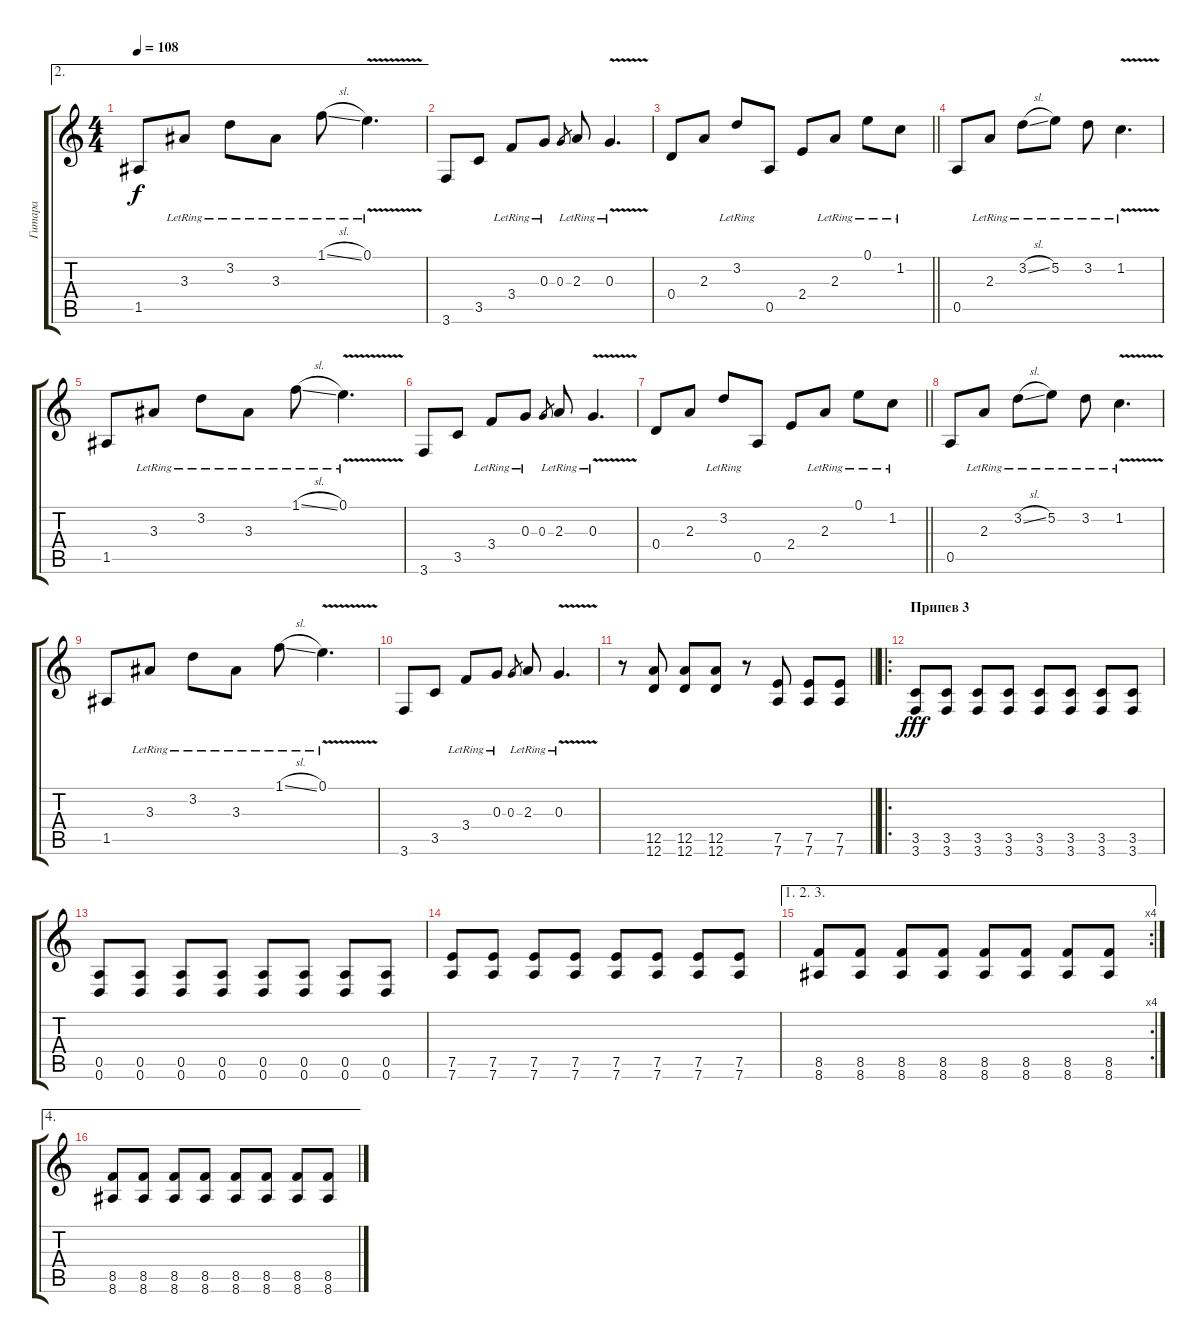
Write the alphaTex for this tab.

\track ("Гитара" "Гитара") {instrument electricguitarjazz}
\staff {score tabs}
\tuning (E4 B3 G3 D3 A2 D2) {hide}
\ae 2
\ts (4 4)
\tempo 108
\clef g2
\ks c
1.5.8{dy f} 3.3{lr}.8 3.2{lr}.8 3.3{lr}.8 1.1{sl lr}.8 0.1{v lr}.4{d} |
3.6.8 3.5.8 3.4{lr}.8 0.3{lr}.8 0.3.8{gr} 2.3{lr}.8 0.3{v lr}.4{d} |
\barLineRight lightlight
0.4.8 2.3.8 3.2{lr}.8 0.5.8 2.4.8 2.3{lr}.8 0.1{lr}.8 1.2{lr}.8 |
0.5.8 2.3{lr}.8 3.2{sl lr}.8 5.2{lr}.8 3.2{lr}.8 1.2{v lr}.4{d} |
1.5.8 3.3{lr}.8 3.2{lr}.8 3.3{lr}.8 1.1{sl lr}.8 0.1{v lr}.4{d} |
3.6.8 3.5.8 3.4{lr}.8 0.3{lr}.8 0.3.8{gr} 2.3{lr}.8 0.3{v lr}.4{d} |
\barLineRight lightlight
0.4.8 2.3.8 3.2{lr}.8 0.5.8 2.4.8 2.3{lr}.8 0.1{lr}.8 1.2{lr}.8 |
0.5.8 2.3{lr}.8 3.2{sl lr}.8 5.2{lr}.8 3.2{lr}.8 1.2{v lr}.4{d} |
1.5.8 3.3{lr}.8 3.2{lr}.8 3.3{lr}.8 1.1{sl lr}.8 0.1{v lr}.4{d} |
3.6.8 3.5.8 3.4{lr}.8 0.3{lr}.8 0.3.8{gr} 2.3{lr}.8 0.3{v lr}.4{d} |
\barLineRight lightlight
r.8{volume 11 instrument overdrivenguitar} (12.5 12.6).8 (12.5 12.6).8 (12.5 12.6).8 r.8 (7.5 7.6).8 (7.5 7.6).8 (7.5 7.6).8 |
\ro
\section ("" "Припев 3")
(3.5 3.6).8{dy fff} (3.5 3.6).8 (3.5 3.6).8 (3.5 3.6).8 (3.5 3.6).8 (3.5 3.6).8 (3.5 3.6).8 (3.5 3.6).8 |
(0.5 0.6).8 (0.5 0.6).8 (0.5 0.6).8 (0.5 0.6).8 (0.5 0.6).8 (0.5 0.6).8 (0.5 0.6).8 (0.5 0.6).8 |
(7.5 7.6).8 (7.5 7.6).8 (7.5 7.6).8 (7.5 7.6).8 (7.5 7.6).8 (7.5 7.6).8 (7.5 7.6).8 (7.5 7.6).8 |
\ae (1 2 3)
\rc 4
(8.5 8.6).8 (8.5 8.6).8 (8.5 8.6).8 (8.5 8.6).8 (8.5 8.6).8 (8.5 8.6).8 (8.5 8.6).8 (8.5 8.6).8 |
\ae 4
(8.5 8.6).8 (8.5 8.6).8 (8.5 8.6).8 (8.5 8.6).8 (8.5 8.6).8 (8.5 8.6).8 (8.5 8.6).8 (8.5 8.6).8
